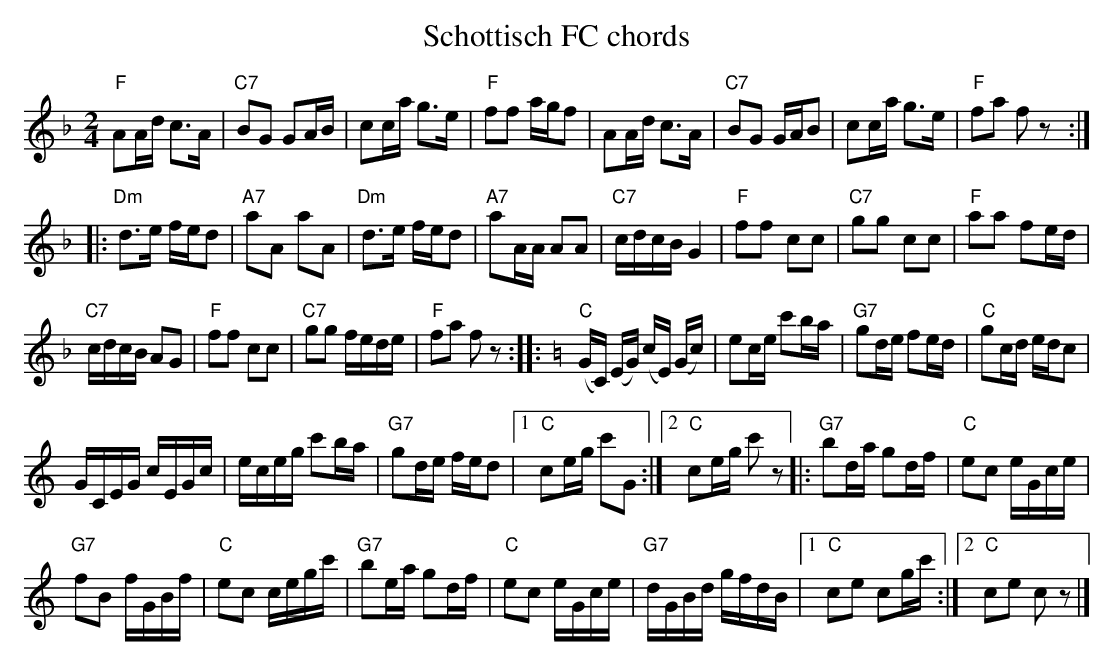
X:1
T: Schottisch FC chords
M:2/4
L:1/16
K:F %%MIDI gchordon
"F"A2Ad c3A | "C7"B2G2 G2AB | c2ca g3e | "F"f2f2 agf2 | A2Ad c3A | "C7"B2G2 GAB2 | c2ca g3e | "F"f2a2 f2z2 ::
"Dm"d3e fed2 | "A7"a2A2 a2A2 | "Dm"d3e fed2 | "A7"a2AA A2A2 | "C7"cdcB G4 | "F"f2f2 c2c2 | "C7"g2g2 c2c2 | "F"a2a2 f2ed |
"C7"cdcB A2G2 | "F"f2f2 c2c2 | "C7"g2g2 fede | "F"f2a2 f2z2 :: [K:C] ("C"GC) (EG) (cE) (Gc) | e2ce c'2ba | "G7"g2de f2ed | "C"g2cd edc2 |
GCEG cEGc | eceg c'2ba | "G7"g2de fed2 |1 "C"c2eg c'2G2 :|2 "C"c2eg c'2z2 |: "G7"b2da g2df | "C"e2c2 eGce |
"G7"f2B2 fGBf | "C"e2c2 cegc' | "G7"b2ea g2df | "C"e2c2 eGce | "G7"dGBd gfdB |1 "C"c2e2 c2gc' :|2 "C"c2e2 c2z2 |]
